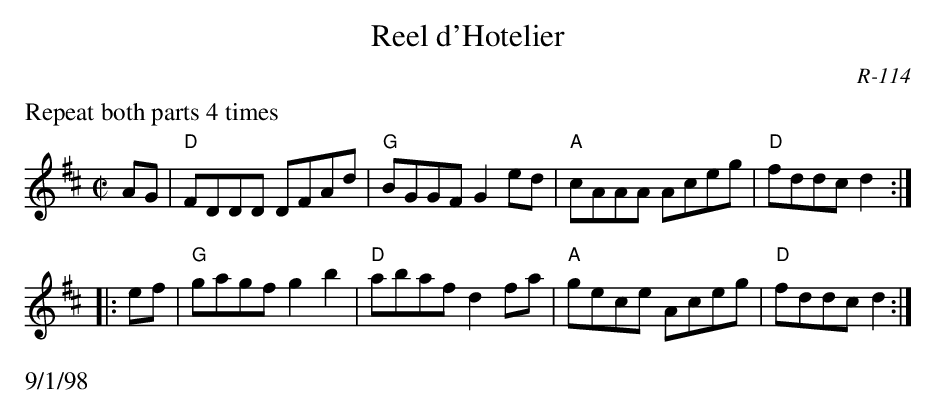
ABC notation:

X:1
T: Reel d'Hotelier
C: R-114
M: C|
K: D
%%text Repeat both parts 4 times
AG| "D"FDDD DFAd| "G"BGGF G2ed| "A"cAAA Aceg| "D"fddc d2 :|
|:\
ef| "G"gagf g2b2| "D"abaf d2fa| "A"gece Aceg| "D"fddc d2 :|
